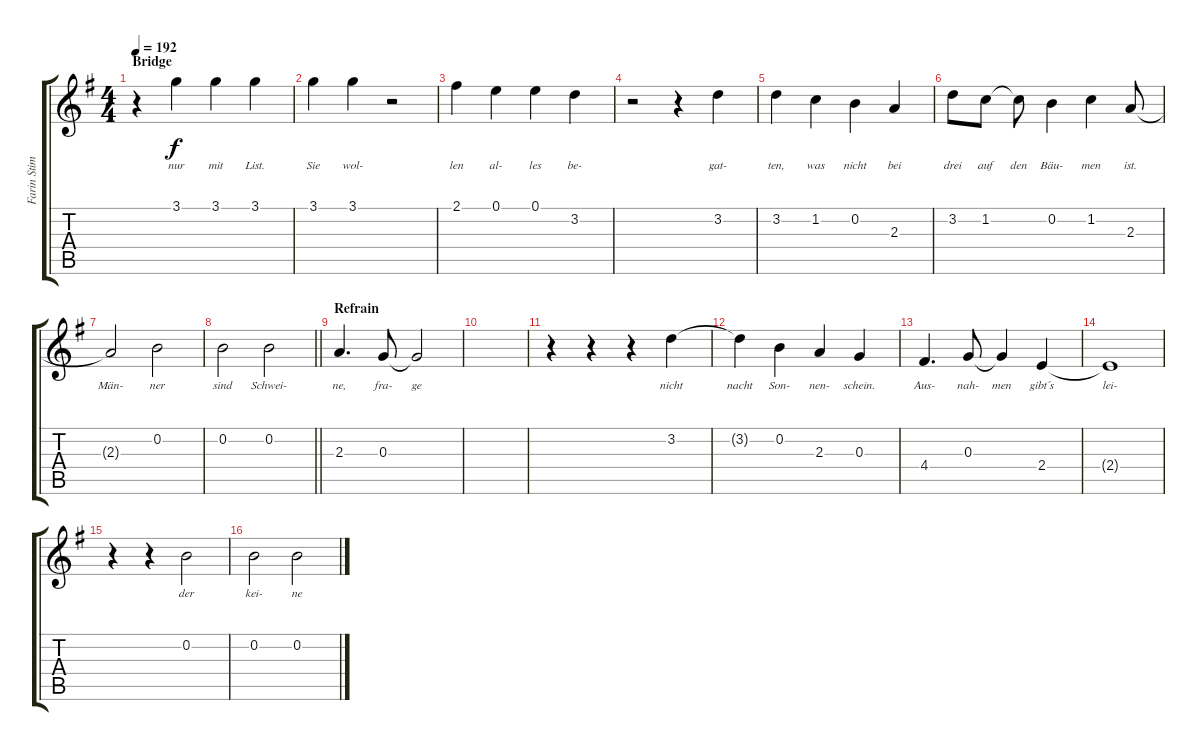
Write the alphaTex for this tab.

\track ("Farin Stimme" "Farin Stim") {instrument acousticguitarsteel}
\staff {score tabs}
\tuning (E4 B3 G3 D3 A2 E2) {hide}
\ts (4 4)
\section ("" "Bridge")
\tempo 192
\clef g2
\ks g
r.4{dy f} 3.1.4{lyrics (0 "nur") lyrics (1 "") lyrics (2 "") lyrics (3 "") lyrics (4 "")} 3.1.4{lyrics (0 "mit") lyrics (1 "") lyrics (2 "") lyrics (3 "") lyrics (4 "")} 3.1.4{lyrics (0 "List.") lyrics (1 "") lyrics (2 "") lyrics (3 "") lyrics (4 "")} |
3.1.4{lyrics (0 "Sie") lyrics (1 "") lyrics (2 "") lyrics (3 "") lyrics (4 "")} 3.1.4{lyrics (0 "wol-") lyrics (1 "") lyrics (2 "") lyrics (3 "") lyrics (4 "")} r.2 |
2.1.4{lyrics (0 "len") lyrics (1 "") lyrics (2 "") lyrics (3 "") lyrics (4 "")} 0.1.4{lyrics (0 "al-") lyrics (1 "") lyrics (2 "") lyrics (3 "") lyrics (4 "")} 0.1.4{lyrics (0 "les") lyrics (1 "") lyrics (2 "") lyrics (3 "") lyrics (4 "")} 3.2.4{lyrics (0 "be-") lyrics (1 "") lyrics (2 "") lyrics (3 "") lyrics (4 "")} |
r.2 r.4 3.2.4{lyrics (0 "gat-") lyrics (1 "") lyrics (2 "") lyrics (3 "") lyrics (4 "")} |
3.2.4{lyrics (0 "ten,") lyrics (1 "") lyrics (2 "") lyrics (3 "") lyrics (4 "")} 1.2.4{lyrics (0 "was") lyrics (1 "") lyrics (2 "") lyrics (3 "") lyrics (4 "")} 0.2.4{lyrics (0 "nicht") lyrics (1 "") lyrics (2 "") lyrics (3 "") lyrics (4 "")} 2.3.4{lyrics (0 "bei") lyrics (1 "") lyrics (2 "") lyrics (3 "") lyrics (4 "")} |
3.2.8{lyrics (0 "drei") lyrics (1 "") lyrics (2 "") lyrics (3 "") lyrics (4 "")} 1.2.8{lyrics (0 "auf") lyrics (1 "") lyrics (2 "") lyrics (3 "") lyrics (4 "")} 1.2{t}.8{lyrics (0 "den") lyrics (1 "") lyrics (2 "") lyrics (3 "") lyrics (4 "")} 0.2.4{lyrics (0 "Bäu-") lyrics (1 "") lyrics (2 "") lyrics (3 "") lyrics (4 "")} 1.2.4{lyrics (0 "men") lyrics (1 "") lyrics (2 "") lyrics (3 "") lyrics (4 "")} 2.3.8{lyrics (0 "ist.") lyrics (1 "") lyrics (2 "") lyrics (3 "") lyrics (4 "")} |
2.3{t}.2{lyrics (0 "Män-") lyrics (1 "") lyrics (2 "") lyrics (3 "") lyrics (4 "")} 0.2.2{lyrics (0 "ner") lyrics (1 "") lyrics (2 "") lyrics (3 "") lyrics (4 "")} |
\barLineRight lightlight
0.2.2{lyrics (0 "sind") lyrics (1 "") lyrics (2 "") lyrics (3 "") lyrics (4 "")} 0.2.2{lyrics (0 "Schwei-") lyrics (1 "") lyrics (2 "") lyrics (3 "") lyrics (4 "")} |
\section ("" "Refrain")
2.3.4{d lyrics (0 "ne,") lyrics (1 "") lyrics (2 "") lyrics (3 "") lyrics (4 "")} 0.3.8{lyrics (0 "fra-") lyrics (1 "") lyrics (2 "") lyrics (3 "") lyrics (4 "")} 0.3{t}.2{lyrics (0 "ge") lyrics (1 "") lyrics (2 "") lyrics (3 "") lyrics (4 "")} |
|
r.4 r.4 r.4 3.2.4{lyrics (0 "nicht") lyrics (1 "") lyrics (2 "") lyrics (3 "") lyrics (4 "")} |
3.2{t}.4{lyrics (0 "nacht") lyrics (1 "") lyrics (2 "") lyrics (3 "") lyrics (4 "")} 0.2.4{lyrics (0 "Son-") lyrics (1 "") lyrics (2 "") lyrics (3 "") lyrics (4 "")} 2.3.4{lyrics (0 "nen-") lyrics (1 "") lyrics (2 "") lyrics (3 "") lyrics (4 "")} 0.3.4{lyrics (0 "schein.") lyrics (1 "") lyrics (2 "") lyrics (3 "") lyrics (4 "")} |
4.4.4{d lyrics (0 "Aus-") lyrics (1 "") lyrics (2 "") lyrics (3 "") lyrics (4 "")} 0.3.8{lyrics (0 "nah-") lyrics (1 "") lyrics (2 "") lyrics (3 "") lyrics (4 "")} 0.3{t}.4{lyrics (0 "men") lyrics (1 "") lyrics (2 "") lyrics (3 "") lyrics (4 "")} 2.4.4{lyrics (0 "gibt´s") lyrics (1 "") lyrics (2 "") lyrics (3 "") lyrics (4 "")} |
2.4{t}.1{lyrics (0 "lei-") lyrics (1 "") lyrics (2 "") lyrics (3 "") lyrics (4 "")} |
r.4 r.4 0.2.2{lyrics (0 "der") lyrics (1 "") lyrics (2 "") lyrics (3 "") lyrics (4 "")} |
0.2.2{lyrics (0 "kei-") lyrics (1 "") lyrics (2 "") lyrics (3 "") lyrics (4 "")} 0.2.2{lyrics (0 "ne") lyrics (1 "") lyrics (2 "") lyrics (3 "") lyrics (4 "")}
